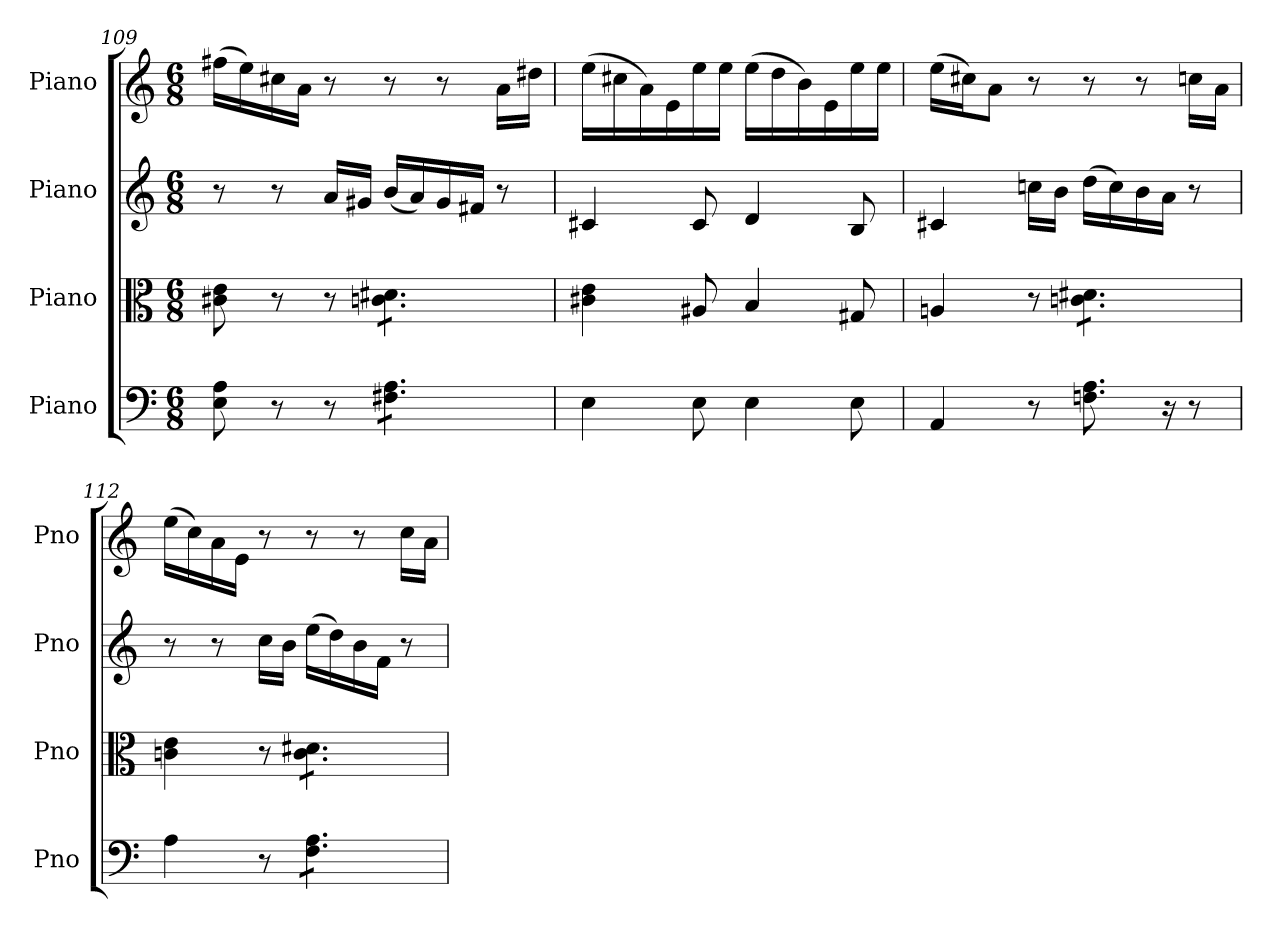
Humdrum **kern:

**kern	**kern	**kern	**kern
*part4	*part3	*part2	*part1
*staff4	*staff3	*staff2	*staff1
*I"Piano	*I"Piano	*I"Piano	*I"Piano
*I'Pno	*I'Pno	*I'Pno	*I'Pno
*clefF4	*clefC3	*clefG2	*clefG2
*k[]	*k[]	*k[]	*k[]
*M6/8	*M6/8	*M6/8	*M6/8
=109	=109	=109	=109
8E\ 8A\	8c#X\ 8e\	8r	(16ff#X\LL
.	.	.	16ee\)
8r	8r	8r	16cc#X\
.	.	.	16a\JJ
8r	8r	16a/LL	8r
.	.	16g#X/JJ	.
*tremolo	*	*	*
*	*tremolo	*	*
8F#X\ 8A\L	8cn\ 8d#X\L	(16b/LL	8r
.	.	16a/)	.
8F#X\ 8A\	8cn\ 8d#X\	16g#/	8r
.	.	16f#X/JJ	.
8F#X\ 8A\J	8cn\ 8d#X\J	8r	16a\LL
*	*Xtremolo	*	*
*Xtremolo	*	*	*
.	.	.	16dd#X\JJ
=110	=110	=110	=110
4E\	4c#X\ 4e\	4c#X/	(16ee\LL
.	.	.	16cc#X\
.	.	.	16a\)
.	.	.	16e\
8E\	8A#X/	8c#/	16ee\
.	.	.	16ee\JJ
4E\	4B/	4d/	(16ee\LL
.	.	.	16dd\
.	.	.	16b\)
.	.	.	16e\
8E\	8G#X/	8B/	16ee\
.	.	.	16ee\JJ
=111	=111	=111	=111
4AA/	4An/	4c#X/	(16ee\LL
.	.	.	16cc#X\J)
.	.	.	8a\J
8r	8r	16ccn\LL	8r
.	.	16b\JJ	.
*	*tremolo	*	*
8.Fn\ 8.A\	8cn\ 8d#X\L	(16dd\LL	8r
.	.	16cc\)	.
.	8cn\ 8d#X\	16b\	8r
16r	.	16a\JJ	.
8r	8cn\ 8d#X\J	8r	16ccn\LL
*	*Xtremolo	*	*
.	.	.	16a\JJ
=112	=112	=112	=112
4A\	4cn\ 4e\	8r	(16ee\LL
.	.	.	16cc\)
.	.	8r	16a\
.	.	.	16e\JJ
8r	8r	16cc\LL	8r
.	.	16b\JJ	.
*tremolo	*	*	*
*	*tremolo	*	*
8F\ 8A\L	8c\ 8d#X\L	(16ee\LL	8r
.	.	16dd\)	.
8F\ 8A\	8c\ 8d#X\	16b\	8r
.	.	16f\JJ	.
8F\ 8A\J	8c\ 8d#X\J	8r	16cc\LL
*	*Xtremolo	*	*
*Xtremolo	*	*	*
.	.	.	16a\JJ
=	=	=	=
*-	*-	*-	*-
